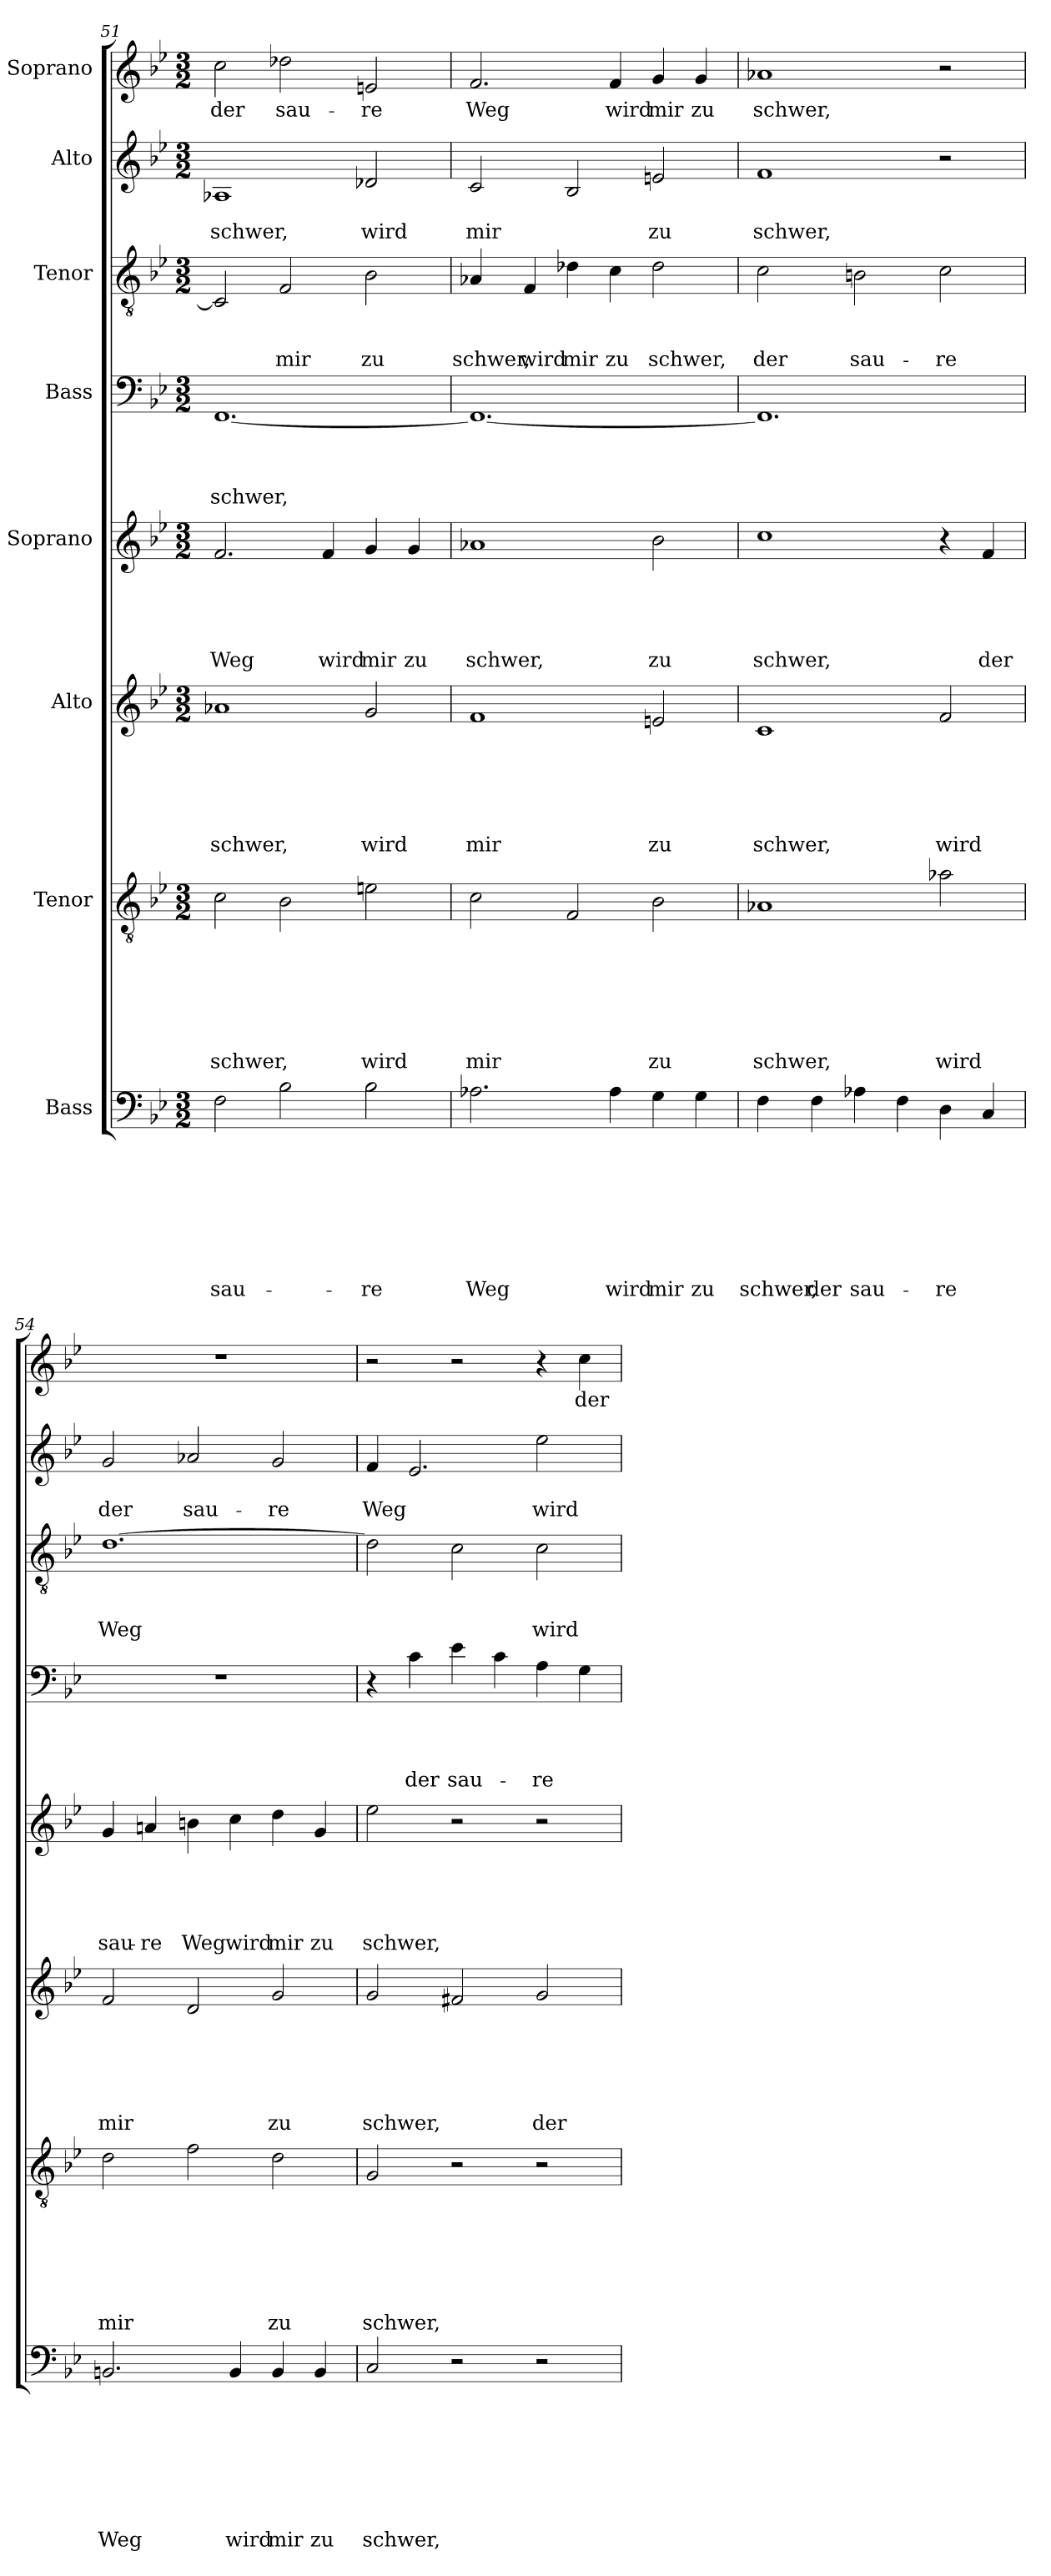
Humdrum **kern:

**kern	**text	**text	**text	**text	**text	**text	**text	**text	**kern	**text	**text	**text	**text	**text	**text	**text	**kern	**text	**text	**text	**text	**text	**text	**kern	**text	**text	**text	**text	**text	**kern	**text	**text	**text	**text	**kern	**text	**text	**text	**kern	**text	**text	**kern	**text
*part8	*part8	*part8	*part8	*part8	*part8	*part8	*part8	*part8	*part7	*part7	*part7	*part7	*part7	*part7	*part7	*part7	*part6	*part6	*part6	*part6	*part6	*part6	*part6	*part5	*part5	*part5	*part5	*part5	*part5	*part4	*part4	*part4	*part4	*part4	*part3	*part3	*part3	*part3	*part2	*part2	*part2	*part1	*part1
*staff8	*staff8	*staff8	*staff8	*staff8	*staff8	*staff8	*staff8	*staff8	*staff7	*staff7	*staff7	*staff7	*staff7	*staff7	*staff7	*staff7	*staff6	*staff6	*staff6	*staff6	*staff6	*staff6	*staff6	*staff5	*staff5	*staff5	*staff5	*staff5	*staff5	*staff4	*staff4	*staff4	*staff4	*staff4	*staff3	*staff3	*staff3	*staff3	*staff2	*staff2	*staff2	*staff1	*staff1
*I"Bass	*	*	*	*	*	*	*	*	*I"Tenor	*	*	*	*	*	*	*	*I"Alto	*	*	*	*	*	*	*I"Soprano	*	*	*	*	*	*I"Bass	*	*	*	*	*I"Tenor	*	*	*	*I"Alto	*	*	*I"Soprano	*
*clefF4	*	*	*	*	*	*	*	*	*clefGv2	*	*	*	*	*	*	*	*clefG2	*	*	*	*	*	*	*clefG2	*	*	*	*	*	*clefF4	*	*	*	*	*clefGv2	*	*	*	*clefG2	*	*	*clefG2	*
*k[b-e-]	*	*	*	*	*	*	*	*	*k[b-e-]	*	*	*	*	*	*	*	*k[b-e-]	*	*	*	*	*	*	*k[b-e-]	*	*	*	*	*	*k[b-e-]	*	*	*	*	*k[b-e-]	*	*	*	*k[b-e-]	*	*	*k[b-e-]	*
*B-:	*	*	*	*	*	*	*	*	*B-:	*	*	*	*	*	*	*	*B-:	*	*	*	*	*	*	*B-:	*	*	*	*	*	*B-:	*	*	*	*	*B-:	*	*	*	*B-:	*	*	*B-:	*
*M3/2	*	*	*	*	*	*	*	*	*M3/2	*	*	*	*	*	*	*	*M3/2	*	*	*	*	*	*	*M3/2	*	*	*	*	*	*M3/2	*	*	*	*	*M3/2	*	*	*	*M3/2	*	*	*M3/2	*
=51	=51	=51	=51	=51	=51	=51	=51	=51	=51	=51	=51	=51	=51	=51	=51	=51	=51	=51	=51	=51	=51	=51	=51	=51	=51	=51	=51	=51	=51	=51	=51	=51	=51	=51	=51	=51	=51	=51	=51	=51	=51	=51	=51
!	!	!	!	!	!	!	!	!LO:LY:b	!	!	!	!	!	!	!	!LO:LY:b	!	!	!	!	!	!	!LO:LY:b	!	!	!	!	!	!LO:LY:b	!	!	!	!	!LO:LY:b	!	!	!	!	!	!	!LO:LY:b	!	!LO:LY:b
2F\	.	.	.	.	.	.	.	sau-	2c\	.	.	.	.	.	.	schwer,	1a-X	.	.	.	.	.	schwer,	2.f/	.	.	.	.	Weg	[<1.FF	.	.	.	schwer,	2C/]	.	.	.	1A-X	.	schwer,	2cc\	der
!	!	!	!	!	!	!	!	!	!	!	!	!	!	!	!	!	!	!	!	!	!	!	!	!	!	!	!	!	!	!	!	!	!	!	!	!	!	!LO:LY:b	!	!	!	!	!LO:LY:b
2B-\	.	.	.	.	.	.	.	.	2B-\	.	.	.	.	.	.	.	.	.	.	.	.	.	.	.	.	.	.	.	.	.	.	.	.	.	2F/	.	.	mir	.	.	.	2dd-X\	sau-
!	!	!	!	!	!	!	!	!	!	!	!	!	!	!	!	!	!	!	!	!	!	!	!	!	!	!	!	!	!LO:LY:b	!	!	!	!	!	!	!	!	!	!	!	!	!	!
.	.	.	.	.	.	.	.	.	.	.	.	.	.	.	.	.	.	.	.	.	.	.	.	4f/	.	.	.	.	wird	.	.	.	.	.	.	.	.	.	.	.	.	.	.
!	!	!	!	!	!	!	!	!LO:LY:b	!	!	!	!	!	!	!	!LO:LY:b	!	!	!	!	!	!	!LO:LY:b	!	!	!	!	!	!LO:LY:b	!	!	!	!	!	!	!	!	!LO:LY:b	!	!	!LO:LY:b	!	!LO:LY:b
2B-\	.	.	.	.	.	.	.	-re	2en\	.	.	.	.	.	.	wird	2g/	.	.	.	.	.	wird	4g/	.	.	.	.	mir	.	.	.	.	.	2B-\	.	.	zu	2d-X/	.	wird	2en/	-re
!	!	!	!	!	!	!	!	!	!	!	!	!	!	!	!	!	!	!	!	!	!	!	!	!	!	!	!	!	!LO:LY:b	!	!	!	!	!	!	!	!	!	!	!	!	!	!
.	.	.	.	.	.	.	.	.	.	.	.	.	.	.	.	.	.	.	.	.	.	.	.	4g/	.	.	.	.	zu	.	.	.	.	.	.	.	.	.	.	.	.	.	.
=52	=52	=52	=52	=52	=52	=52	=52	=52	=52	=52	=52	=52	=52	=52	=52	=52	=52	=52	=52	=52	=52	=52	=52	=52	=52	=52	=52	=52	=52	=52	=52	=52	=52	=52	=52	=52	=52	=52	=52	=52	=52	=52	=52
!	!	!	!	!	!	!	!	!LO:LY:b	!	!	!	!	!	!	!	!LO:LY:b	!	!	!	!	!	!	!LO:LY:b	!	!	!	!	!	!LO:LY:b	!	!	!	!	!	!	!	!	!LO:LY:b	!	!	!LO:LY:b	!	!LO:LY:b
2.A-X\	.	.	.	.	.	.	.	Weg	2c\	.	.	.	.	.	.	mir	1f	.	.	.	.	.	mir	1a-X	.	.	.	.	schwer,	1.FF_	.	.	.	.	4A-X/	.	.	schwer,	2c/	.	mir	2.f/	Weg
!	!	!	!	!	!	!	!	!	!	!	!	!	!	!	!	!	!	!	!	!	!	!	!	!	!	!	!	!	!	!	!	!	!	!	!	!	!	!LO:LY:b	!	!	!	!	!
.	.	.	.	.	.	.	.	.	.	.	.	.	.	.	.	.	.	.	.	.	.	.	.	.	.	.	.	.	.	.	.	.	.	.	4F/	.	.	wird	.	.	.	.	.
!	!	!	!	!	!	!	!	!	!	!	!	!	!	!	!	!	!	!	!	!	!	!	!	!	!	!	!	!	!	!	!	!	!	!	!	!	!	!LO:LY:b	!	!	!	!	!
.	.	.	.	.	.	.	.	.	2F/	.	.	.	.	.	.	.	.	.	.	.	.	.	.	.	.	.	.	.	.	.	.	.	.	.	4d-X\	.	.	mir	2B-/	.	.	.	.
!	!	!	!	!	!	!	!	!LO:LY:b	!	!	!	!	!	!	!	!	!	!	!	!	!	!	!	!	!	!	!	!	!	!	!	!	!	!	!	!	!	!LO:LY:b	!	!	!	!	!LO:LY:b
4A-\	.	.	.	.	.	.	.	wird	.	.	.	.	.	.	.	.	.	.	.	.	.	.	.	.	.	.	.	.	.	.	.	.	.	.	4c\	.	.	zu	.	.	.	4f/	wird
!	!	!	!	!	!	!	!	!LO:LY:b	!	!	!	!	!	!	!	!LO:LY:b	!	!	!	!	!	!	!LO:LY:b	!	!	!	!	!	!LO:LY:b	!	!	!	!	!	!	!	!	!LO:LY:b	!	!	!LO:LY:b	!	!LO:LY:b
4G\	.	.	.	.	.	.	.	mir	2B-\	.	.	.	.	.	.	zu	2en/	.	.	.	.	.	zu	2b-\	.	.	.	.	zu	.	.	.	.	.	2d-\	.	.	schwer,	2en/	.	zu	4g/	mir
!	!	!	!	!	!	!	!	!LO:LY:b	!	!	!	!	!	!	!	!	!	!	!	!	!	!	!	!	!	!	!	!	!	!	!	!	!	!	!	!	!	!	!	!	!	!	!LO:LY:b
4G\	.	.	.	.	.	.	.	zu	.	.	.	.	.	.	.	.	.	.	.	.	.	.	.	.	.	.	.	.	.	.	.	.	.	.	.	.	.	.	.	.	.	4g/	zu
=53	=53	=53	=53	=53	=53	=53	=53	=53	=53	=53	=53	=53	=53	=53	=53	=53	=53	=53	=53	=53	=53	=53	=53	=53	=53	=53	=53	=53	=53	=53	=53	=53	=53	=53	=53	=53	=53	=53	=53	=53	=53	=53	=53
!	!	!	!	!	!	!	!	!LO:LY:b	!	!	!	!	!	!	!	!LO:LY:b	!	!	!	!	!	!	!LO:LY:b	!	!	!	!	!	!LO:LY:b	!	!	!	!	!	!	!	!	!LO:LY:b	!	!	!LO:LY:b	!	!LO:LY:b
4F\	.	.	.	.	.	.	.	schwer,	1A-X	.	.	.	.	.	.	schwer,	1c	.	.	.	.	.	schwer,	1cc	.	.	.	.	schwer,	1.FF]	.	.	.	.	2c\	.	.	der	1f	.	schwer,	1a-X	schwer,
!	!	!	!	!	!	!	!	!LO:LY:b	!	!	!	!	!	!	!	!	!	!	!	!	!	!	!	!	!	!	!	!	!	!	!	!	!	!	!	!	!	!	!	!	!	!	!
4F\	.	.	.	.	.	.	.	der	.	.	.	.	.	.	.	.	.	.	.	.	.	.	.	.	.	.	.	.	.	.	.	.	.	.	.	.	.	.	.	.	.	.	.
!	!	!	!	!	!	!	!	!LO:LY:b	!	!	!	!	!	!	!	!	!	!	!	!	!	!	!	!	!	!	!	!	!	!	!	!	!	!	!	!	!	!LO:LY:b	!	!	!	!	!
4A-X\	.	.	.	.	.	.	.	sau-	.	.	.	.	.	.	.	.	.	.	.	.	.	.	.	.	.	.	.	.	.	.	.	.	.	.	2Bn\	.	.	sau-	.	.	.	.	.
4F\	.	.	.	.	.	.	.	.	.	.	.	.	.	.	.	.	.	.	.	.	.	.	.	.	.	.	.	.	.	.	.	.	.	.	.	.	.	.	.	.	.	.	.
!	!	!	!	!	!	!	!	!LO:LY:b	!	!	!	!	!	!	!	!LO:LY:b	!	!	!	!	!	!	!LO:LY:b	!	!	!	!	!	!	!	!	!	!	!	!	!	!	!LO:LY:b	!	!	!	!	!
4D\	.	.	.	.	.	.	.	-re	2a-X\	.	.	.	.	.	.	wird	2f/	.	.	.	.	.	wird	4r	.	.	.	.	.	.	.	.	.	.	2c\	.	.	-re	2r	.	.	2r	.
!	!	!	!	!	!	!	!	!	!	!	!	!	!	!	!	!	!	!	!	!	!	!	!	!	!	!	!	!	!LO:LY:b	!	!	!	!	!	!	!	!	!	!	!	!	!	!
4C/	.	.	.	.	.	.	.	.	.	.	.	.	.	.	.	.	.	.	.	.	.	.	.	4f/	.	.	.	.	der	.	.	.	.	.	.	.	.	.	.	.	.	.	.
=54	=54	=54	=54	=54	=54	=54	=54	=54	=54	=54	=54	=54	=54	=54	=54	=54	=54	=54	=54	=54	=54	=54	=54	=54	=54	=54	=54	=54	=54	=54	=54	=54	=54	=54	=54	=54	=54	=54	=54	=54	=54	=54	=54
!	!	!	!	!	!	!	!	!LO:LY:b	!	!	!	!	!	!	!	!LO:LY:b	!	!	!	!	!	!	!LO:LY:b	!	!	!	!	!	!LO:LY:b	!LO:N:vis=1	!	!	!	!	!	!	!	!LO:LY:b	!	!	!LO:LY:b	!LO:N:vis=1	!
2.BBn/	.	.	.	.	.	.	.	Weg	2d\	.	.	.	.	.	.	mir	2f/	.	.	.	.	.	mir	4g/	.	.	.	.	sau-	1.r	.	.	.	.	[>1.d	.	.	Weg	2g/	.	der	1.r	.
!	!	!	!	!	!	!	!	!	!	!	!	!	!	!	!	!	!	!	!	!	!	!	!	!	!	!	!	!	!LO:LY:b	!	!	!	!	!	!	!	!	!	!	!	!	!	!
.	.	.	.	.	.	.	.	.	.	.	.	.	.	.	.	.	.	.	.	.	.	.	.	4an/	.	.	.	.	-re	.	.	.	.	.	.	.	.	.	.	.	.	.	.
!	!	!	!	!	!	!	!	!	!	!	!	!	!	!	!	!	!	!	!	!	!	!	!	!	!	!	!	!	!LO:LY:b	!	!	!	!	!	!	!	!	!	!	!	!LO:LY:b	!	!
.	.	.	.	.	.	.	.	.	2f\	.	.	.	.	.	.	.	2d/	.	.	.	.	.	.	4bn\	.	.	.	.	Weg	.	.	.	.	.	.	.	.	.	2a-X/	.	sau-	.	.
!	!	!	!	!	!	!	!	!LO:LY:b	!	!	!	!	!	!	!	!	!	!	!	!	!	!	!	!	!	!	!	!	!LO:LY:b	!	!	!	!	!	!	!	!	!	!	!	!	!	!
4BB/	.	.	.	.	.	.	.	wird	.	.	.	.	.	.	.	.	.	.	.	.	.	.	.	4cc\	.	.	.	.	wird	.	.	.	.	.	.	.	.	.	.	.	.	.	.
!	!	!	!	!	!	!	!	!LO:LY:b	!	!	!	!	!	!	!	!LO:LY:b	!	!	!	!	!	!	!LO:LY:b	!	!	!	!	!	!LO:LY:b	!	!	!	!	!	!	!	!	!	!	!	!LO:LY:b	!	!
4BB/	.	.	.	.	.	.	.	mir	2d\	.	.	.	.	.	.	zu	2g/	.	.	.	.	.	zu	4dd\	.	.	.	.	mir	.	.	.	.	.	.	.	.	.	2g/	.	-re	.	.
!	!	!	!	!	!	!	!	!LO:LY:b	!	!	!	!	!	!	!	!	!	!	!	!	!	!	!	!	!	!	!	!	!LO:LY:b	!	!	!	!	!	!	!	!	!	!	!	!	!	!
4BB/	.	.	.	.	.	.	.	zu	.	.	.	.	.	.	.	.	.	.	.	.	.	.	.	4g/	.	.	.	.	zu	.	.	.	.	.	.	.	.	.	.	.	.	.	.
=55	=55	=55	=55	=55	=55	=55	=55	=55	=55	=55	=55	=55	=55	=55	=55	=55	=55	=55	=55	=55	=55	=55	=55	=55	=55	=55	=55	=55	=55	=55	=55	=55	=55	=55	=55	=55	=55	=55	=55	=55	=55	=55	=55
!	!	!	!	!	!	!	!	!LO:LY:b	!	!	!	!	!	!	!	!LO:LY:b	!	!	!	!	!	!	!LO:LY:b	!	!	!	!	!	!LO:LY:b	!	!	!	!	!	!	!	!	!	!	!	!LO:LY:b	!	!
2C/	.	.	.	.	.	.	.	schwer,	2G/	.	.	.	.	.	.	schwer,	2g/	.	.	.	.	.	schwer,	2ee-\	.	.	.	.	schwer,	4r	.	.	.	.	2d\]	.	.	.	4f/	.	Weg	2r	.
!	!	!	!	!	!	!	!	!	!	!	!	!	!	!	!	!	!	!	!	!	!	!	!	!	!	!	!	!	!	!	!	!	!	!LO:LY:b	!	!	!	!	!	!	!	!	!
.	.	.	.	.	.	.	.	.	.	.	.	.	.	.	.	.	.	.	.	.	.	.	.	.	.	.	.	.	.	4c\	.	.	.	der	.	.	.	.	2.e-/	.	.	.	.
!	!	!	!	!	!	!	!	!	!	!	!	!	!	!	!	!	!	!	!	!	!	!	!	!	!	!	!	!	!	!	!	!	!	!LO:LY:b	!	!	!	!	!	!	!	!	!
2r	.	.	.	.	.	.	.	.	2r	.	.	.	.	.	.	.	2f#X/	.	.	.	.	.	.	2r	.	.	.	.	.	4e-\	.	.	.	sau-	2c\	.	.	.	.	.	.	2r	.
.	.	.	.	.	.	.	.	.	.	.	.	.	.	.	.	.	.	.	.	.	.	.	.	.	.	.	.	.	.	4c\	.	.	.	.	.	.	.	.	.	.	.	.	.
!	!	!	!	!	!	!	!	!	!	!	!	!	!	!	!	!	!	!	!	!	!	!	!LO:LY:b	!	!	!	!	!	!	!	!	!	!	!LO:LY:b	!	!	!	!LO:LY:b	!	!	!LO:LY:b	!	!
2r	.	.	.	.	.	.	.	.	2r	.	.	.	.	.	.	.	2g/	.	.	.	.	.	der	2r	.	.	.	.	.	4A\	.	.	.	-re	2c\	.	.	wird	2ee-\	.	wird	4r	.
!	!	!	!	!	!	!	!	!	!	!	!	!	!	!	!	!	!	!	!	!	!	!	!	!	!	!	!	!	!	!	!	!	!	!	!	!	!	!	!	!	!	!	!LO:LY:b
.	.	.	.	.	.	.	.	.	.	.	.	.	.	.	.	.	.	.	.	.	.	.	.	.	.	.	.	.	.	4G\	.	.	.	.	.	.	.	.	.	.	.	4cc\	der
=	=	=	=	=	=	=	=	=	=	=	=	=	=	=	=	=	=	=	=	=	=	=	=	=	=	=	=	=	=	=	=	=	=	=	=	=	=	=	=	=	=	=	=
*-	*-	*-	*-	*-	*-	*-	*-	*-	*-	*-	*-	*-	*-	*-	*-	*-	*-	*-	*-	*-	*-	*-	*-	*-	*-	*-	*-	*-	*-	*-	*-	*-	*-	*-	*-	*-	*-	*-	*-	*-	*-	*-	*-
